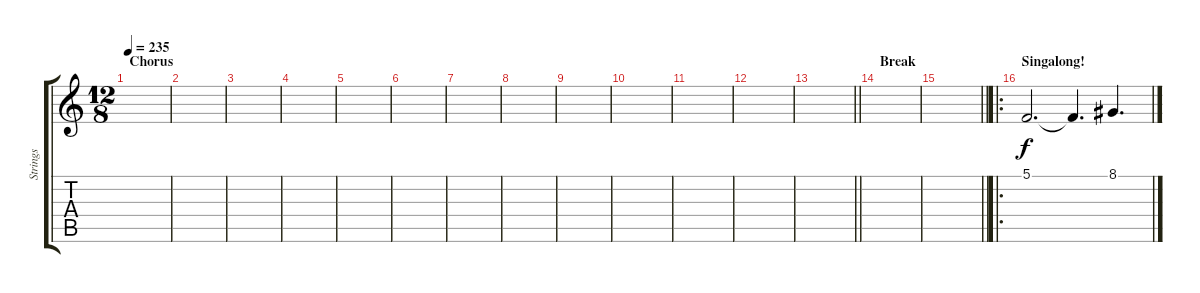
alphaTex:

\track ("Strings" "Strings") {instrument stringensemble1}
\staff {score tabs}
\tuning (C4 G3 Eb3 Bb2 F2 C2) {hide}
\ts (12 8)
\section ("" "Chorus")
\tempo 235
\clef g2
\ks c
|
|
|
|
|
|
|
|
|
|
|
|
\barLineRight lightlight
|
\section ("" "Break")
|
\barLineRight lightlight
|
\ro
\section ("" "Singalong!")
5.1.2{d} 5.1{t}.4{d} 8.1.4{d}
